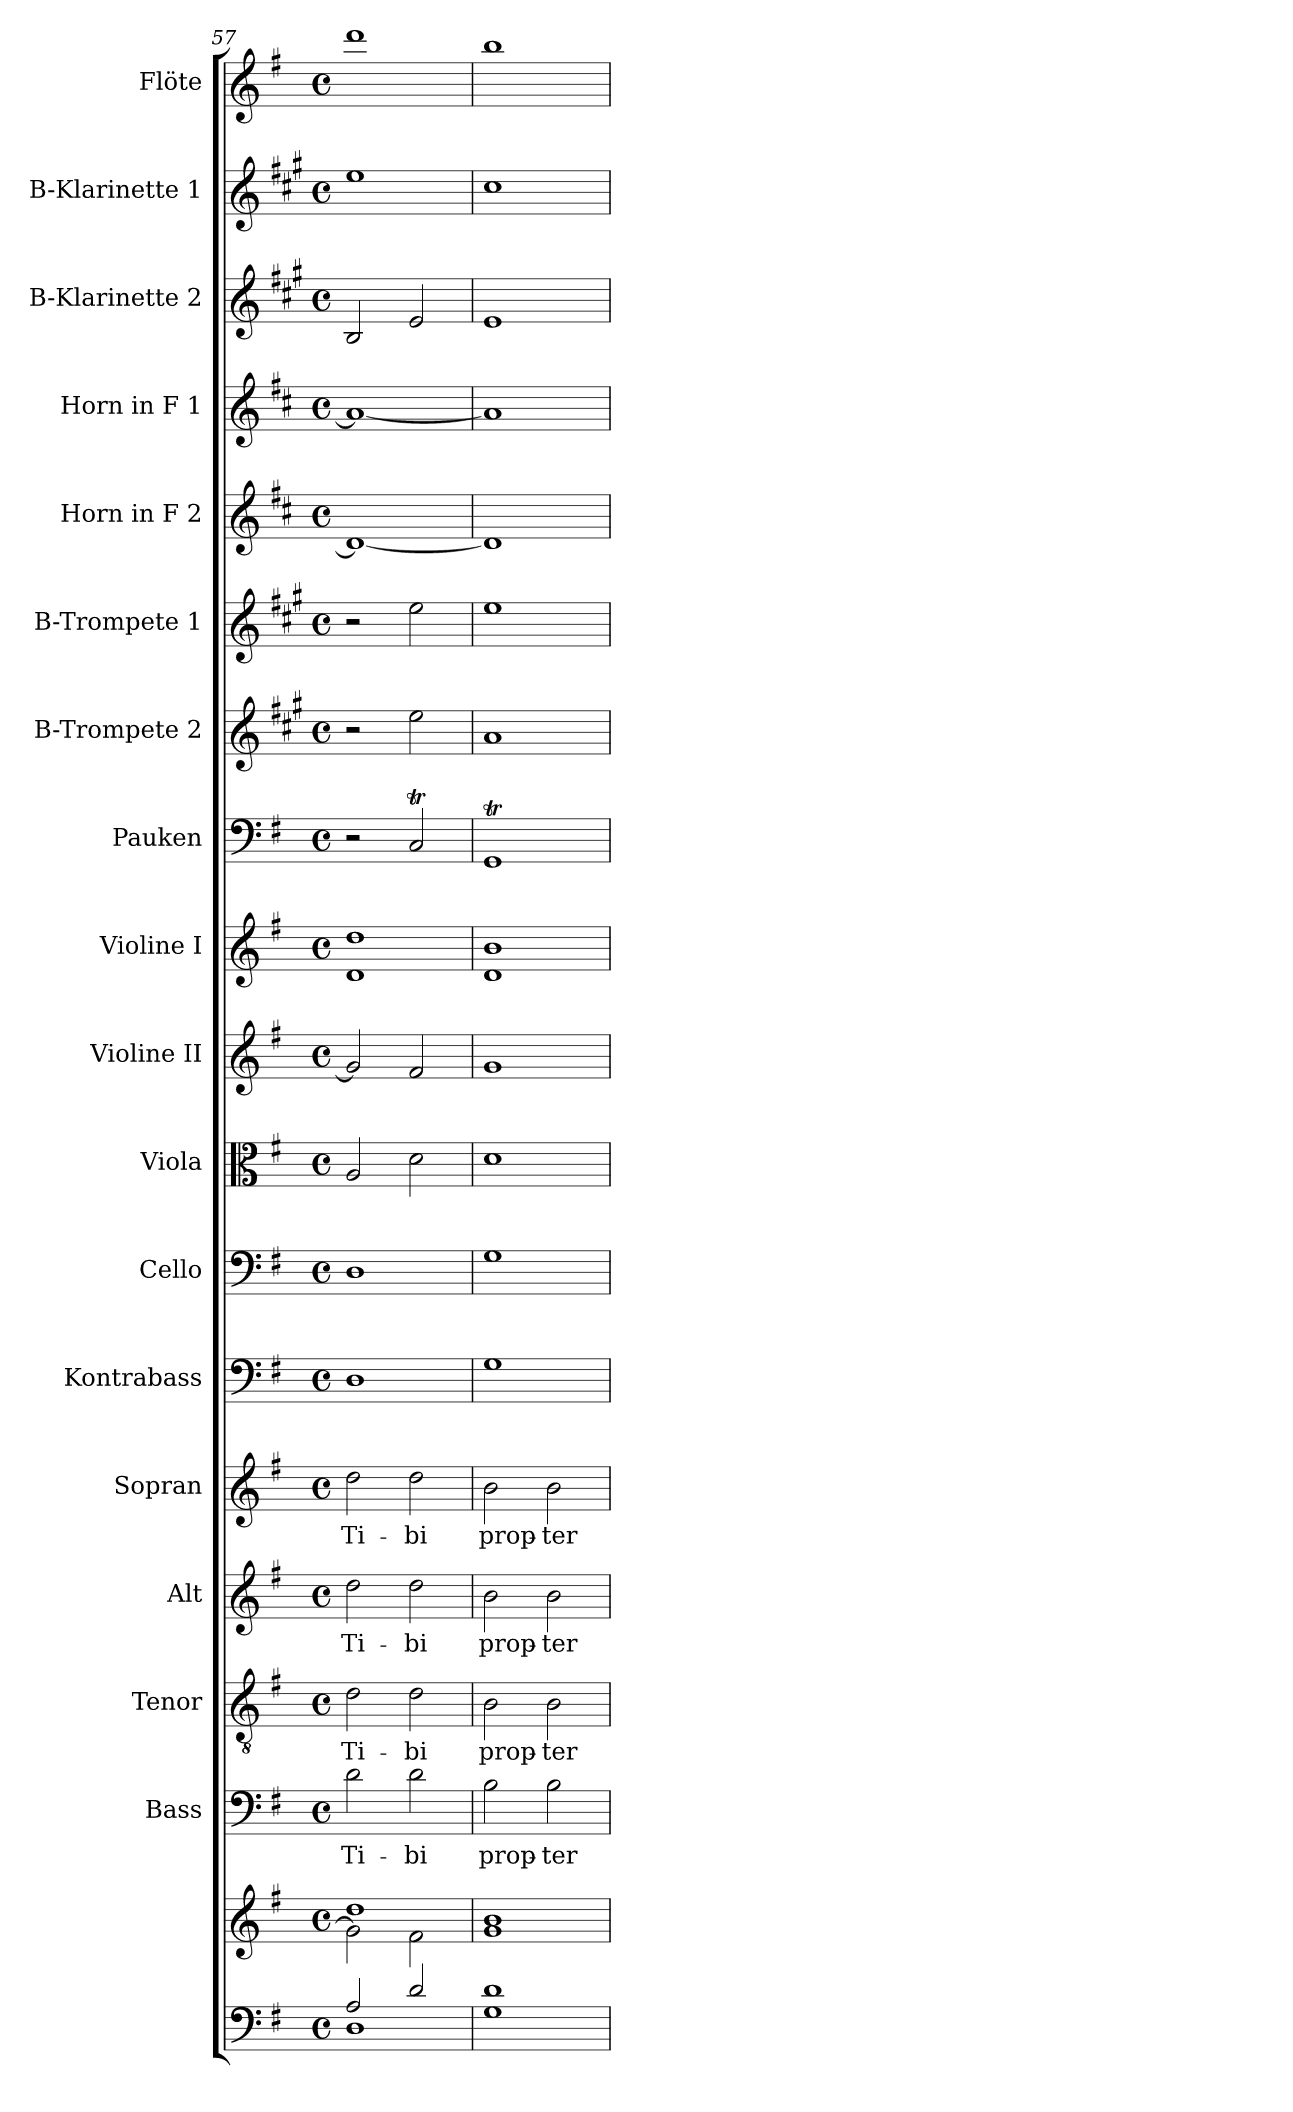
**kern	**kern	**kern	**text	**kern	**text	**kern	**text	**kern	**text	**kern	**kern	**kern	**kern	**kern	**kern	**kern	**kern	**kern	**kern	**kern	**kern	**kern
*part18	*part18	*part17	*part17	*part16	*part16	*part15	*part15	*part14	*part14	*part13	*part12	*part11	*part10	*part9	*part8	*part7	*part6	*part5	*part4	*part3	*part2	*part1
*staff19	*staff18	*staff17	*staff17	*staff16	*staff16	*staff15	*staff15	*staff14	*staff14	*staff13	*staff12	*staff11	*staff10	*staff9	*staff8	*staff7	*staff6	*staff5	*staff4	*staff3	*staff2	*staff1
*	*	*I"Bass	*	*I"Tenor	*	*I"Alt	*	*I"Sopran	*	*I"Kontrabass	*I"Cello	*I"Viola	*I"Violine II	*I"Violine I	*I"Pauken	*I"B-Trompete 2	*I"B-Trompete 1	*I"Horn in F 2	*I"Horn in F 1	*I"B-Klarinette 2	*I"B-Klarinette 1	*I"Flöte
*	*	*I'B.	*	*I'T.	*	*I'A.	*	*I'S.	*	*I'Kb.	*	*I'Vla.	*I'Vl. II	*I'Vl. I	*I'Pk.	*I'Trp. 2	*I'Trp. 1	*	*	*I'Kl. 2	*I'Kl. 1	*I'Fl.
*clefF4	*clefG2	*clefF4	*	*clefGv2	*	*clefG2	*	*clefG2	*	*clefF4	*clefF4	*clefC3	*clefG2	*clefG2	*clefF4	*clefG2	*clefG2	*clefG2	*clefG2	*clefG2	*clefG2	*clefG2
*	*	*	*	*	*	*	*	*	*	*ITrd7c12	*	*	*	*	*	*ITrd1c2	*ITrd1c2	*ITrd4c7	*ITrd4c7	*ITrd1c2	*ITrd1c2	*
*k[f#]	*k[f#]	*k[f#]	*	*k[f#]	*	*k[f#]	*	*k[f#]	*	*k[f#]	*k[f#]	*k[f#]	*k[f#]	*k[f#]	*k[f#]	*k[f#]	*k[f#]	*k[f#]	*k[f#]	*k[f#]	*k[f#]	*k[f#]
*G:	*G:	*G:	*	*G:	*	*G:	*	*G:	*	*G:	*G:	*G:	*G:	*G:	*G:	*G:	*G:	*G:	*G:	*G:	*G:	*G:
*M4/4	*M4/4	*M4/4	*	*M4/4	*	*M4/4	*	*M4/4	*	*M4/4	*M4/4	*M4/4	*M4/4	*M4/4	*M4/4	*M4/4	*M4/4	*M4/4	*M4/4	*M4/4	*M4/4	*M4/4
*met(c)	*met(c)	*met(c)	*	*met(c)	*	*met(c)	*	*met(c)	*	*met(c)	*met(c)	*met(c)	*met(c)	*met(c)	*met(c)	*met(c)	*met(c)	*met(c)	*met(c)	*met(c)	*met(c)	*met(c)
=57	=57	=57	=57	=57	=57	=57	=57	=57	=57	=57	=57	=57	=57	=57	=57	=57	=57	=57	=57	=57	=57	=57
*^	*^	*	*	*	*	*	*	*	*	*	*	*	*	*	*	*	*	*	*	*	*	*
!	!	!	!	!	!LO:LY:b	!	!LO:LY:b	!	!LO:LY:b	!	!LO:LY:b	!	!	!	!	!	!	!	!	!	!	!	!	!
2A/	1D	1dd	2g\]	2d\	Ti-	2d\	Ti-	2dd\	Ti-	2dd\	Ti-	1DD	1D	2A/	2g/]	1d 1dd	2r	2r	2r	1G_	1d_	2A/	1dd	1ddd
!	!	!	!	!	!LO:LY:b	!	!LO:LY:b	!	!LO:LY:b	!	!LO:LY:b	!	!	!	!	!	!	!	!	!	!	!	!	!
2d/	.	.	2f#\	2d\	-bi	2d\	-bi	2dd\	-bi	2dd\	-bi	.	.	2d\	2f#/	.	2CT/	2dd\	2dd\	.	.	2d/	.	.
=58	=58	=58	=58	=58	=58	=58	=58	=58	=58	=58	=58	=58	=58	=58	=58	=58	=58	=58	=58	=58	=58	=58	=58	=58
!	!	!	!	!	!LO:LY:b	!	!LO:LY:b	!	!LO:LY:b	!	!LO:LY:b	!	!	!	!	!	!	!	!	!	!	!	!	!
1d	1G	1b	1g	2B\	prop-	2B\	prop-	2b\	prop-	2b\	prop-	1GG	1G	1d	1g	1d 1b	1GGT	1g	1dd	1G]	1d]	1d	1b	1bb
!	!	!	!	!	!LO:LY:b	!	!LO:LY:b	!	!LO:LY:b	!	!LO:LY:b	!	!	!	!	!	!	!	!	!	!	!	!	!
.	.	.	.	2B\	-ter	2B\	-ter	2b\	-ter	2b\	-ter	.	.	.	.	.	.	.	.	.	.	.	.	.
*v	*v	*	*	*	*	*	*	*	*	*	*	*	*	*	*	*	*	*	*	*	*	*	*	*
*	*v	*v	*	*	*	*	*	*	*	*	*	*	*	*	*	*	*	*	*	*	*	*	*
=	=	=	=	=	=	=	=	=	=	=	=	=	=	=	=	=	=	=	=	=	=	=
*-	*-	*-	*-	*-	*-	*-	*-	*-	*-	*-	*-	*-	*-	*-	*-	*-	*-	*-	*-	*-	*-	*-
